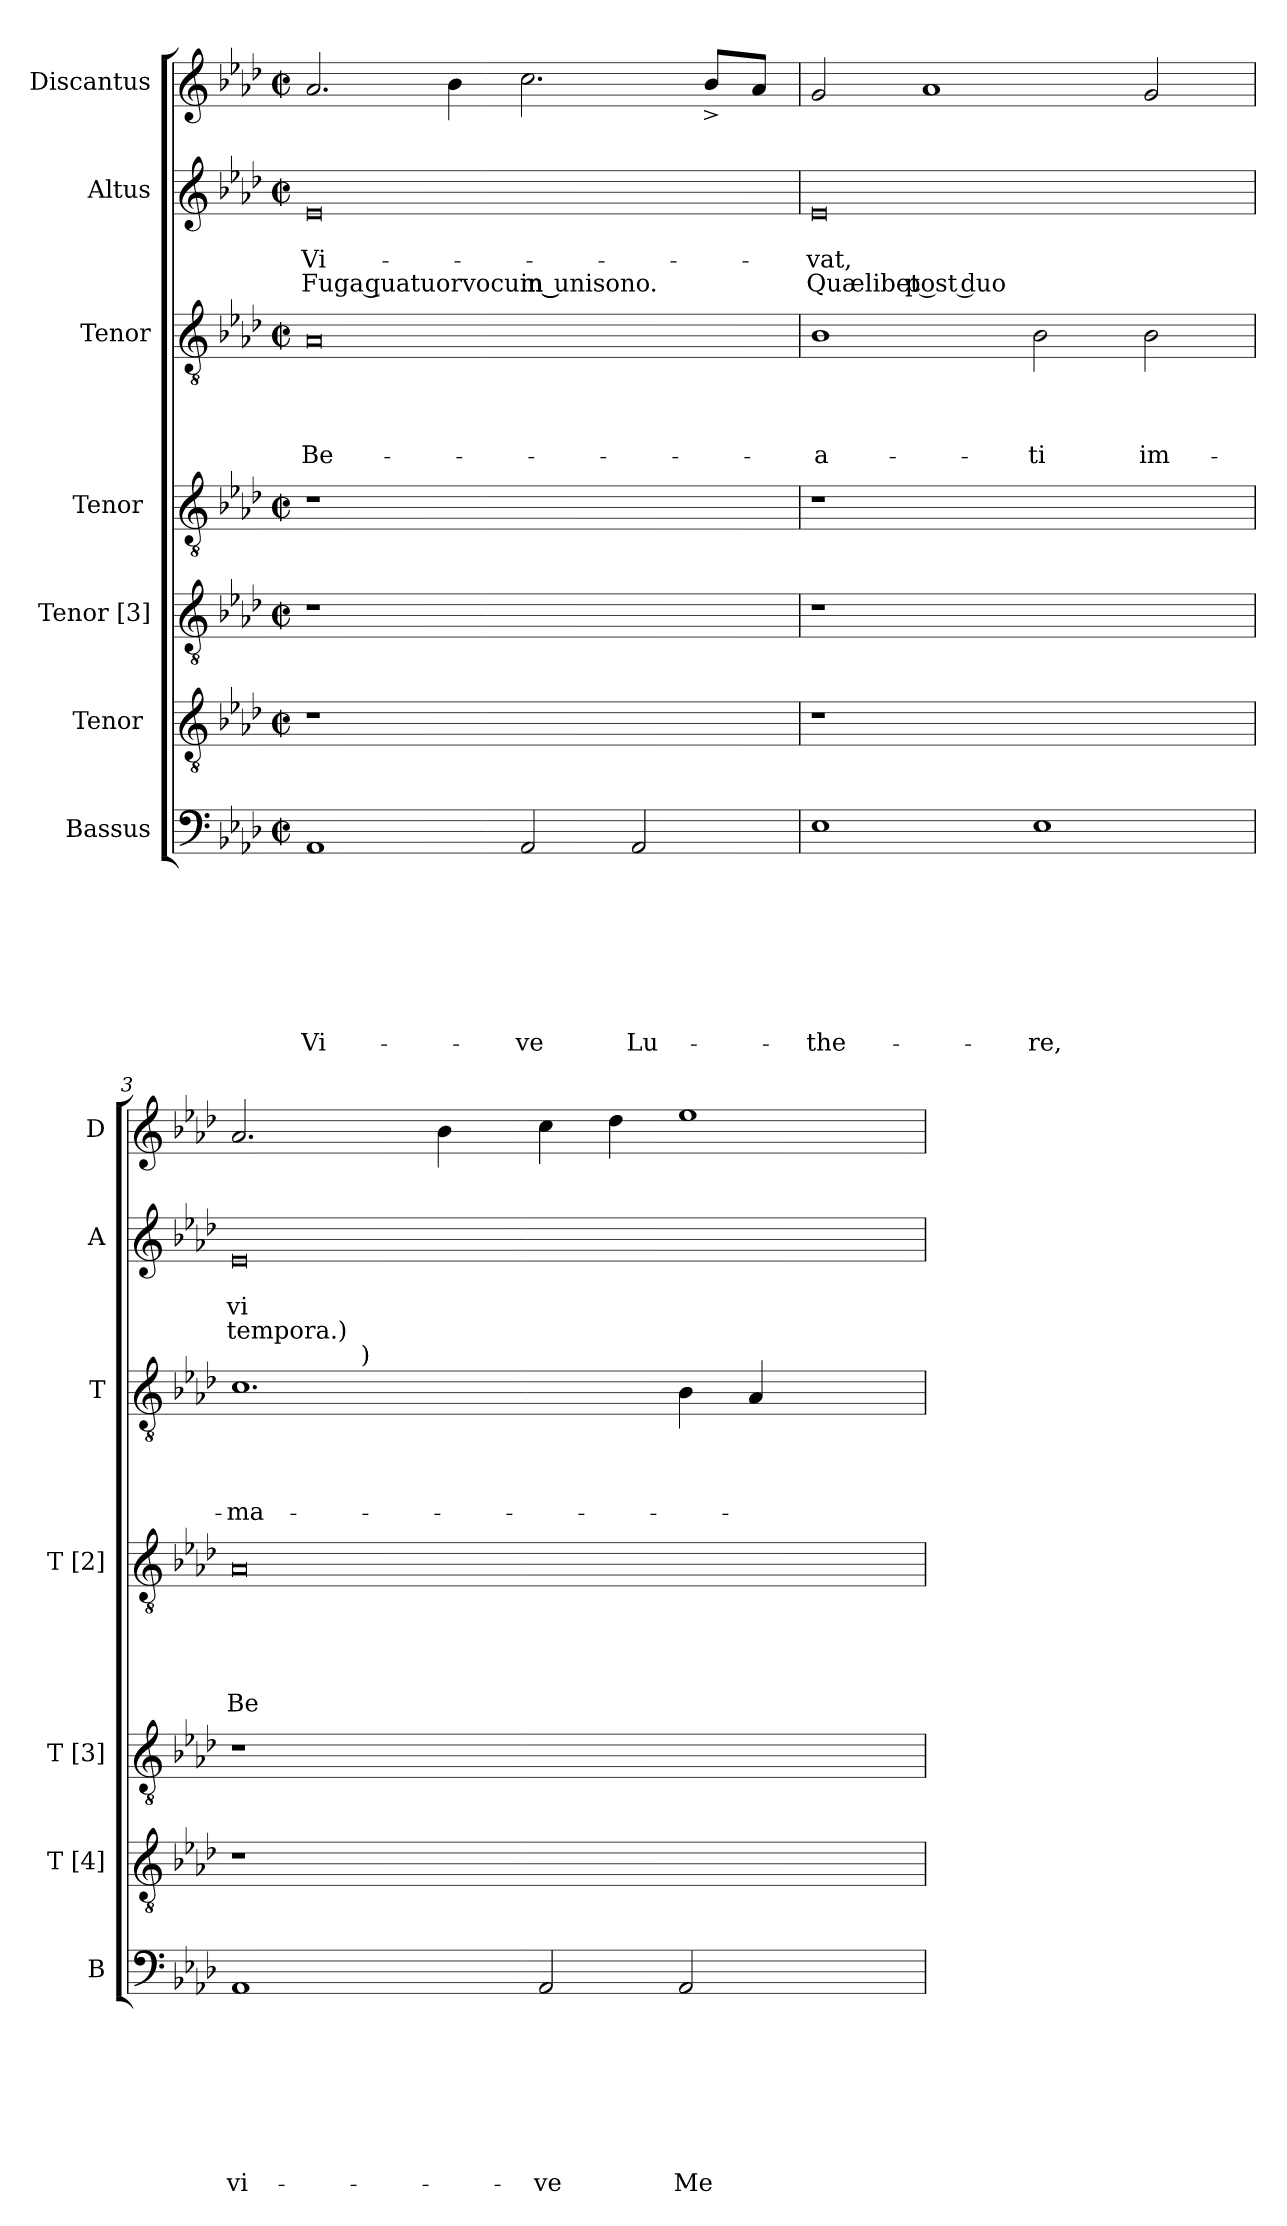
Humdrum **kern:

**kern	**text	**text	**text	**text	**text	**text	**text	**text	**kern	**kern	**kern	**text	**text	**text	**text	**text	**kern	**text	**text	**text	**text	**kern	**text	**text	**text	**kern
*part7	*part7	*part7	*part7	*part7	*part7	*part7	*part7	*part7	*part6	*part5	*part4	*part4	*part4	*part4	*part4	*part4	*part3	*part3	*part3	*part3	*part3	*part2	*part2	*part2	*part2	*part1
*staff7	*staff7	*staff7	*staff7	*staff7	*staff7	*staff7	*staff7	*staff7	*staff6	*staff5	*staff4	*staff4	*staff4	*staff4	*staff4	*staff4	*staff3	*staff3	*staff3	*staff3	*staff3	*staff2	*staff2	*staff2	*staff2	*staff1
*I"Bassus	*	*	*	*	*	*	*	*	*I"Tenor [4]	*I"Tenor [3]	*I"Tenor [2]	*	*	*	*	*	*I"Tenor	*	*	*	*	*I"Altus	*	*	*	*I"Discantus
*I'B	*	*	*	*	*	*	*	*	*I'T [4]	*I'T [3]	*I'T [2]	*	*	*	*	*	*I'T	*	*	*	*	*I'A	*	*	*	*I'D
!!LO:PB:g=z
*clefF4	*	*	*	*	*	*	*	*	*clefGv2	*clefGv2	*clefGv2	*	*	*	*	*	*clefGv2	*	*	*	*	*clefG2	*	*	*	*clefG2
*k[b-e-a-d-]	*	*	*	*	*	*	*	*	*k[b-e-a-d-]	*k[b-e-a-d-]	*k[b-e-a-d-]	*	*	*	*	*	*k[b-e-a-d-]	*	*	*	*	*k[b-e-a-d-]	*	*	*	*k[b-e-a-d-]
*A-:	*	*	*	*	*	*	*	*	*A-:	*A-:	*A-:	*	*	*	*	*	*A-:	*	*	*	*	*A-:	*	*	*	*A-:
*M2/2	*	*	*	*	*	*	*	*	*M2/2	*M2/2	*M2/2	*	*	*	*	*	*M2/2	*	*	*	*	*M2/2	*	*	*	*M2/2
*met(c|)	*	*	*	*	*	*	*	*	*met(c|)	*met(c|)	*met(c|)	*	*	*	*	*	*met(c|)	*	*	*	*	*met(c|)	*	*	*	*met(c|)
=1	=1	=1	=1	=1	=1	=1	=1	=1	=1	=1	=1	=1	=1	=1	=1	=1	=1	=1	=1	=1	=1	=1	=1	=1	=1	=1
!	!	!	!	!	!	!	!	!LO:LY:b	!LO:N:vis=1	!LO:N:vis=1	!LO:N:vis=1	!	!	!	!	!	!	!	!	!	!LO:LY:b	!	!	!LO:LY:b	!LO:LY:b	!
1AA-	.	.	.	.	.	.	.	Vi-	1r	1r	1r	.	.	.	.	.	0A-	.	.	.	Be-	0e-	.	Vi-	Fuga quatuorvocum in unisono.	2.a-/
.	.	.	.	.	.	.	.	.	.	.	.	.	.	.	.	.	.	.	.	.	.	.	.	.	.	4b-\
!	!	!	!	!	!	!	!	!LO:LY:b	!	!	!	!	!	!	!	!	!	!	!	!	!	!	!	!	!	!
2AA-/	.	.	.	.	.	.	.	-ve	1ryy	1ryy	1ryy	.	.	.	.	.	.	.	.	.	.	.	.	.	.	2.cc\
!	!	!	!	!	!	!	!	!LO:LY:b	!	!	!	!	!	!	!	!	!	!	!	!	!	!	!	!	!	!
2AA-/	.	.	.	.	.	.	.	Lu-	.	.	.	.	.	.	.	.	.	.	.	.	.	.	.	.	.	.
.	.	.	.	.	.	.	.	.	.	.	.	.	.	.	.	.	.	.	.	.	.	.	.	.	.	8b-^</L
.	.	.	.	.	.	.	.	.	.	.	.	.	.	.	.	.	.	.	.	.	.	.	.	.	.	8a-/J
=2	=2	=2	=2	=2	=2	=2	=2	=2	=2	=2	=2	=2	=2	=2	=2	=2	=2	=2	=2	=2	=2	=2	=2	=2	=2	=2
!	!	!	!	!	!	!	!	!LO:LY:b	!LO:N:vis=1	!LO:N:vis=1	!LO:N:vis=1	!	!	!	!	!	!	!	!	!	!LO:LY:b:rj	!	!	!LO:LY:b	!LO:LY:b	!
1E-	.	.	.	.	.	.	.	-the-	1r	1r	1r	.	.	.	.	.	1B-	.	.	.	-a-	0e-	.	-vat,	Quælibet post duo	2g/
.	.	.	.	.	.	.	.	.	.	.	.	.	.	.	.	.	.	.	.	.	.	.	.	.	.	1a-
!	!	!	!	!	!	!	!	!LO:LY:b	!	!	!	!	!	!	!	!	!	!	!	!	!LO:LY:b	!	!	!	!	!
1E-	.	.	.	.	.	.	.	-re,	1ryy	1ryy	1ryy	.	.	.	.	.	2B-\	.	.	.	-ti	.	.	.	.	.
!	!	!	!	!	!	!	!	!	!	!	!	!	!	!	!	!	!	!	!	!	!LO:LY:b	!	!	!	!	!
.	.	.	.	.	.	.	.	.	.	.	.	.	.	.	.	.	2B-\	.	.	.	im-	.	.	.	.	2g/
=3	=3	=3	=3	=3	=3	=3	=3	=3	=3	=3	=3	=3	=3	=3	=3	=3	=3	=3	=3	=3	=3	=3	=3	=3	=3	=3
!	!	!	!	!	!	!	!	!LO:LY:b	!	!	!	!	!	!	!	!LO:LY:b	!	!	!	!	!LO:LY:b	!	!	!LO:LY:b	!LO:LY:b	!
*	*	*	*	*	*	*	*	*	*	*	*	*	*	*	*	*	*^	*	*	*	*	*	*	*	*	*
1AA-	.	.	.	.	.	.	.	vi-	1r	1r	0A-	.	.	.	.	Be-	1.c	3ryy	.	.	.	-ma-	0e-	.	vi-	tempora.)	2.a-/
.	.	.	.	.	.	.	.	.	.	.	.	.	.	.	.	.	.	12.ryy	.	.	.	.	.	.	.	.	.
!	!	!	!	!	!	!	!	!	!	!	!	!	!	!	!	!	!	!LO:TX:a:t=)	!	!	!	!	!	!	!	!	!
.	.	.	.	.	.	.	.	.	.	.	.	.	.	.	.	.	.	3ryy	.	.	.	.	.	.	.	.	.
.	.	.	.	.	.	.	.	.	.	.	.	.	.	.	.	.	.	.	.	.	.	.	.	.	.	.	4b-\
.	.	.	.	.	.	.	.	.	.	.	.	.	.	.	.	.	.	6ryy	.	.	.	.	.	.	.	.	.
.	.	.	.	.	.	.	.	.	.	.	.	.	.	.	.	.	.	24ryy	.	.	.	.	.	.	.	.	.
!	!	!	!	!	!	!	!	!LO:LY:b	!	!	!	!	!	!	!	!	!	!	!	!	!	!	!	!	!	!	!
2AA-/	.	.	.	.	.	.	.	-ve	1.ryy	1.ryy	.	.	.	.	.	.	.	1.ryy	.	.	.	.	.	.	.	.	4cc\
.	.	.	.	.	.	.	.	.	.	.	.	.	.	.	.	.	.	.	.	.	.	.	.	.	.	.	4dd-\
!	!	!	!	!	!	!	!	!LO:LY:b	!	!	!	!	!	!	!	!	!	!	!	!	!	!	!	!	!	!	!
2AA-/	.	.	.	.	.	.	.	Me-	.	.	.	.	.	.	.	.	4B-\	.	.	.	.	.	.	.	.	.	1ee-
.	.	.	.	.	.	.	.	.	.	.	.	.	.	.	.	.	4A-/	.	.	.	.	.	.	.	.	.	.
2ryy	.	.	.	.	.	.	.	.	.	.	2ryy	.	.	.	.	.	2ryy	.	.	.	.	.	2ryy	.	.	.	.
*	*	*	*	*	*	*	*	*	*	*	*	*	*	*	*	*	*v	*v	*	*	*	*	*	*	*	*	*
=	=	=	=	=	=	=	=	=	=	=	=	=	=	=	=	=	=	=	=	=	=	=	=	=	=	=
*-	*-	*-	*-	*-	*-	*-	*-	*-	*-	*-	*-	*-	*-	*-	*-	*-	*-	*-	*-	*-	*-	*-	*-	*-	*-	*-
